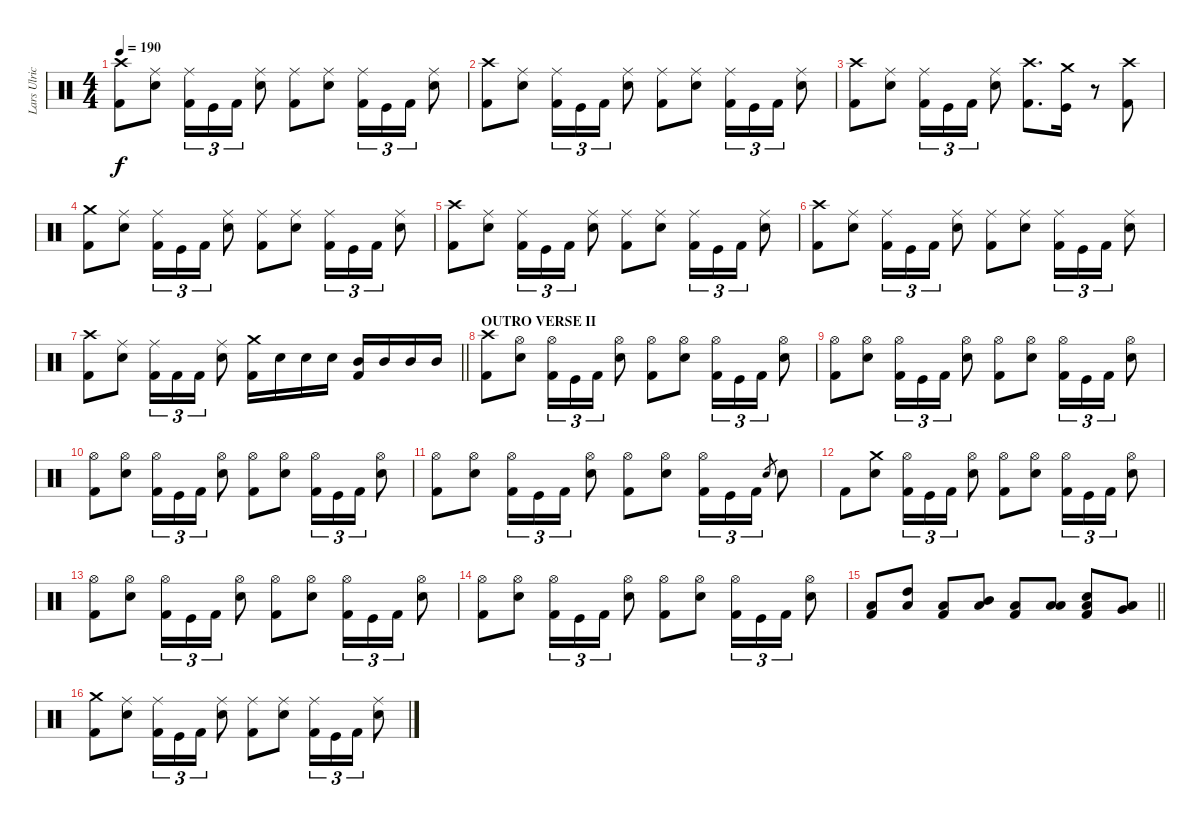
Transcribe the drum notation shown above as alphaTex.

\track ("Lars Ulrich - drums" "Lars Ulric") {instrument percussion}
\staff {score}
\articulation defaults
\ts (4 4)
\tempo 190
\clef neutral
\ks c
("Crash high (hit)" "Kick (hit) 2").8{dy f} ("Ride (middle)" "Electric Snare (hit)").8 ("Ride (middle)" "Kick (hit) 2").16{tu (3 2)} "Kick (hit)".16{tu (3 2)} "Kick (hit) 2".16{tu (3 2)} ("Ride (middle)" "Electric Snare (hit)").8 ("Ride (middle)" "Kick (hit) 2").8 ("Ride (middle)" "Electric Snare (hit)").8 ("Ride (middle)" "Kick (hit) 2").16{tu (3 2)} "Kick (hit)".16{tu (3 2)} "Kick (hit) 2".16{tu (3 2)} ("Ride (middle)" "Electric Snare (hit)").8 |
("Crash high (hit)" "Kick (hit) 2").8 ("Ride (middle)" "Electric Snare (hit)").8 ("Ride (middle)" "Kick (hit) 2").16{tu (3 2)} "Kick (hit)".16{tu (3 2)} "Kick (hit) 2".16{tu (3 2)} ("Ride (middle)" "Electric Snare (hit)").8 ("Ride (middle)" "Kick (hit) 2").8 ("Ride (middle)" "Electric Snare (hit)").8 ("Ride (middle)" "Kick (hit) 2").16{tu (3 2)} "Kick (hit)".16{tu (3 2)} "Kick (hit) 2".16{tu (3 2)} ("Ride (middle)" "Electric Snare (hit)").8 |
("Crash high (hit)" "Kick (hit) 2").8 ("Ride (middle)" "Electric Snare (hit)").8 ("Ride (middle)" "Kick (hit) 2").16{tu (3 2)} "Kick (hit)".16{tu (3 2)} "Kick (hit) 2".16{tu (3 2)} ("Ride (middle)" "Electric Snare (hit)").8 ("Crash high (hit)" "Kick (hit) 2").8{d} ("Crash medium (hit)" "Kick (hit)").16 r.8 ("Crash high (hit)" "Kick (hit) 2").8 |
("Crash medium (hit)" "Kick (hit) 2").8 ("Ride (middle)" "Electric Snare (hit)").8 ("Ride (middle)" "Kick (hit) 2").16{tu (3 2)} "Kick (hit)".16{tu (3 2)} "Kick (hit) 2".16{tu (3 2)} ("Ride (middle)" "Electric Snare (hit)").8 ("Ride (middle)" "Kick (hit) 2").8 ("Ride (middle)" "Electric Snare (hit)").8 ("Ride (middle)" "Kick (hit) 2").16{tu (3 2)} "Kick (hit)".16{tu (3 2)} "Kick (hit) 2".16{tu (3 2)} ("Ride (middle)" "Electric Snare (hit)").8 |
("Crash high (hit)" "Kick (hit) 2").8 ("Ride (middle)" "Electric Snare (hit)").8 ("Ride (middle)" "Kick (hit) 2").16{tu (3 2)} "Kick (hit)".16{tu (3 2)} "Kick (hit) 2".16{tu (3 2)} ("Ride (middle)" "Electric Snare (hit)").8 ("Ride (middle)" "Kick (hit) 2").8 ("Ride (middle)" "Electric Snare (hit)").8 ("Ride (middle)" "Kick (hit) 2").16{tu (3 2)} "Kick (hit)".16{tu (3 2)} "Kick (hit) 2".16{tu (3 2)} ("Ride (middle)" "Electric Snare (hit)").8 |
("Crash high (hit)" "Kick (hit) 2").8 ("Ride (middle)" "Electric Snare (hit)").8 ("Ride (middle)" "Kick (hit) 2").16{tu (3 2)} "Kick (hit)".16{tu (3 2)} "Kick (hit) 2".16{tu (3 2)} ("Ride (middle)" "Electric Snare (hit)").8 ("Ride (middle)" "Kick (hit) 2").8 ("Ride (middle)" "Electric Snare (hit)").8 ("Ride (middle)" "Kick (hit) 2").16{tu (3 2)} "Kick (hit)".16{tu (3 2)} "Kick (hit) 2".16{tu (3 2)} ("Ride (middle)" "Electric Snare (hit)").8 |
\barLineRight lightlight
("Crash high (hit)" "Kick (hit) 2").8 ("Ride (middle)" "Electric Snare (hit)").8 ("Ride (middle)" "Kick (hit) 2").16{tu (3 2)} "Kick (hit) 2".16{tu (3 2)} "Kick (hit) 2".16{tu (3 2)} ("Ride (middle)" "Electric Snare (hit)").8 ("Crash medium (hit)" "Kick (hit) 2").16 "Electric Snare (hit)".16 "Electric Snare (hit)".16 "Electric Snare (hit)".16 ("Mid Tom (hit)" "Kick (hit) 2").16 "Mid Tom (hit)".16 "Mid Tom (hit)".16 "Mid Tom (hit)".16 |
\section ("" "OUTRO VERSE II")
("Crash high (hit)" "Kick (hit) 2").8 ("Hi-Hat (open)" "Electric Snare (hit)").8 ("Hi-Hat (open)" "Kick (hit) 2").16{tu (3 2)} "Kick (hit)".16{tu (3 2)} "Kick (hit) 2".16{tu (3 2)} ("Hi-Hat (open)" "Electric Snare (hit)").8 ("Hi-Hat (open)" "Kick (hit) 2").8 ("Hi-Hat (open)" "Electric Snare (hit)").8 ("Hi-Hat (open)" "Kick (hit) 2").16{tu (3 2)} "Kick (hit)".16{tu (3 2)} "Kick (hit) 2".16{tu (3 2)} ("Hi-Hat (open)" "Electric Snare (hit)").8 |
("Hi-Hat (open)" "Kick (hit) 2").8 ("Hi-Hat (open)" "Electric Snare (hit)").8 ("Hi-Hat (open)" "Kick (hit) 2").16{tu (3 2)} "Kick (hit)".16{tu (3 2)} "Kick (hit) 2".16{tu (3 2)} ("Hi-Hat (open)" "Electric Snare (hit)").8 ("Hi-Hat (open)" "Kick (hit) 2").8 ("Hi-Hat (open)" "Electric Snare (hit)").8 ("Hi-Hat (open)" "Kick (hit) 2").16{tu (3 2)} "Kick (hit)".16{tu (3 2)} "Kick (hit) 2".16{tu (3 2)} ("Hi-Hat (open)" "Electric Snare (hit)").8 |
("Hi-Hat (open)" "Kick (hit) 2").8 ("Hi-Hat (open)" "Electric Snare (hit)").8 ("Hi-Hat (open)" "Kick (hit) 2").16{tu (3 2)} "Kick (hit)".16{tu (3 2)} "Kick (hit) 2".16{tu (3 2)} ("Hi-Hat (open)" "Electric Snare (hit)").8 ("Hi-Hat (open)" "Kick (hit) 2").8 ("Hi-Hat (open)" "Electric Snare (hit)").8 ("Hi-Hat (open)" "Kick (hit) 2").16{tu (3 2)} "Kick (hit)".16{tu (3 2)} "Kick (hit) 2".16{tu (3 2)} ("Hi-Hat (open)" "Electric Snare (hit)").8 |
("Hi-Hat (open)" "Kick (hit) 2").8 ("Hi-Hat (open)" "Electric Snare (hit)").8 ("Hi-Hat (open)" "Kick (hit) 2").16{tu (3 2)} "Kick (hit)".16{tu (3 2)} "Kick (hit) 2".16{tu (3 2)} ("Hi-Hat (open)" "Electric Snare (hit)").8 ("Hi-Hat (open)" "Kick (hit) 2").8 ("Hi-Hat (open)" "Electric Snare (hit)").8 ("Hi-Hat (open)" "Kick (hit) 2").16{tu (3 2)} "Kick (hit)".16{tu (3 2)} "Kick (hit) 2".16{tu (3 2)} "Electric Snare (hit)".8{gr} "Electric Snare (hit)".8 |
"Kick (hit) 2".8 ("Crash medium (hit)" "Electric Snare (hit)").8 ("Hi-Hat (open)" "Kick (hit) 2").16{tu (3 2)} "Kick (hit)".16{tu (3 2)} "Kick (hit) 2".16{tu (3 2)} ("Hi-Hat (open)" "Electric Snare (hit)").8 ("Hi-Hat (open)" "Kick (hit) 2").8 ("Hi-Hat (open)" "Electric Snare (hit)").8 ("Hi-Hat (open)" "Kick (hit) 2").16{tu (3 2)} "Kick (hit)".16{tu (3 2)} "Kick (hit) 2".16{tu (3 2)} ("Hi-Hat (open)" "Electric Snare (hit)").8 |
("Hi-Hat (open)" "Kick (hit) 2").8 ("Hi-Hat (open)" "Electric Snare (hit)").8 ("Hi-Hat (open)" "Kick (hit) 2").16{tu (3 2)} "Kick (hit)".16{tu (3 2)} "Kick (hit) 2".16{tu (3 2)} ("Hi-Hat (open)" "Electric Snare (hit)").8 ("Hi-Hat (open)" "Kick (hit) 2").8 ("Hi-Hat (open)" "Electric Snare (hit)").8 ("Hi-Hat (open)" "Kick (hit) 2").16{tu (3 2)} "Kick (hit)".16{tu (3 2)} "Kick (hit) 2".16{tu (3 2)} ("Hi-Hat (open)" "Electric Snare (hit)").8 |
("Hi-Hat (open)" "Kick (hit) 2").8 ("Hi-Hat (open)" "Electric Snare (hit)").8 ("Hi-Hat (open)" "Kick (hit) 2").16{tu (3 2)} "Kick (hit)".16{tu (3 2)} "Kick (hit) 2".16{tu (3 2)} ("Hi-Hat (open)" "Electric Snare (hit)").8 ("Hi-Hat (open)" "Kick (hit) 2").8 ("Hi-Hat (open)" "Electric Snare (hit)").8 ("Hi-Hat (open)" "Kick (hit) 2").16{tu (3 2)} "Kick (hit)".16{tu (3 2)} "Kick (hit) 2".16{tu (3 2)} ("Hi-Hat (open)" "Electric Snare (hit)").8 |
\barLineRight lightlight
("Low Floor Tom (hit)" "Kick (hit) 2").8 ("High Tom (hit)" "Low Floor Tom (hit)").8 ("Low Floor Tom (hit)" "Kick (hit) 2").8 ("Mid Tom (hit)" "Low Floor Tom (hit)").8 ("Low Floor Tom (hit)" "Kick (hit) 2").8 ("Low Tom (hit)" "Low Floor Tom (hit)").8 ("Low Floor Tom (hit)" "Electric Snare (hit)" "Kick (hit) 2").8 ("Very Low Tom (hit)" "Low Floor Tom (hit)").8 |
\section ("" "")
("Crash medium (hit)" "Kick (hit) 2").8 ("Ride (middle)" "Electric Snare (hit)").8 ("Ride (middle)" "Kick (hit) 2").16{tu (3 2)} "Kick (hit)".16{tu (3 2)} "Kick (hit) 2".16{tu (3 2)} ("Ride (middle)" "Electric Snare (hit)").8 ("Ride (middle)" "Kick (hit) 2").8 ("Ride (middle)" "Electric Snare (hit)").8 ("Ride (middle)" "Kick (hit) 2").16{tu (3 2)} "Kick (hit)".16{tu (3 2)} "Kick (hit) 2".16{tu (3 2)} ("Ride (middle)" "Electric Snare (hit)").8
